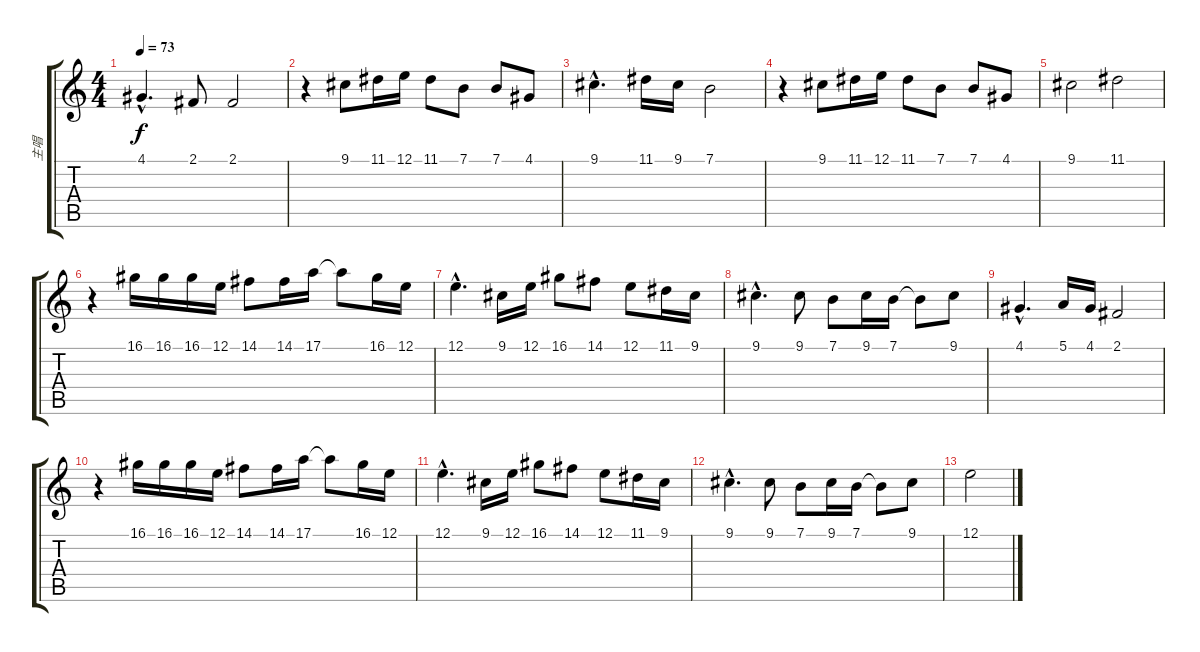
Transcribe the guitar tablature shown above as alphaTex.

\track ("主唱" "主唱") {instrument voiceoohs}
\staff {score tabs}
\tuning (E4 B3 G3 D3 A2 E2) {hide}
\ts (4 4)
\tempo 73
\clef g2
\ks c
4.1{hac}.4{d dy f} 2.1.8 2.1.2 |
r.4 9.1.8 11.1.16 12.1.16 11.1.8 7.1.8 7.1.8 4.1.8 |
9.1{hac}.4{d} 11.1.16 9.1.16 7.1.2 |
r.4 9.1.8 11.1.16 12.1.16 11.1.8 7.1.8 7.1.8 4.1.8 |
9.1.2 11.1.2 |
r.4 16.1.16 16.1.16 16.1.16 12.1.16 14.1.8 14.1.16 17.1.16 17.1{t}.8 16.1.16 12.1.16 |
12.1{hac}.4{d} 9.1.16 12.1.16 16.1.8 14.1.8 12.1.8 11.1.16 9.1.16 |
9.1{hac}.4{d} 9.1.8 7.1.8 9.1.16 7.1.16 7.1{t}.8 9.1.8 |
4.1{hac}.4{d} 5.1.16 4.1.16 2.1.2 |
r.4 16.1.16 16.1.16 16.1.16 12.1.16 14.1.8 14.1.16 17.1.16 17.1{t}.8 16.1.16 12.1.16 |
12.1{hac}.4{d} 9.1.16 12.1.16 16.1.8 14.1.8 12.1.8 11.1.16 9.1.16 |
9.1{hac}.4{d} 9.1.8 7.1.8 9.1.16 7.1.16 7.1{t}.8 9.1.8 |
12.1.2
